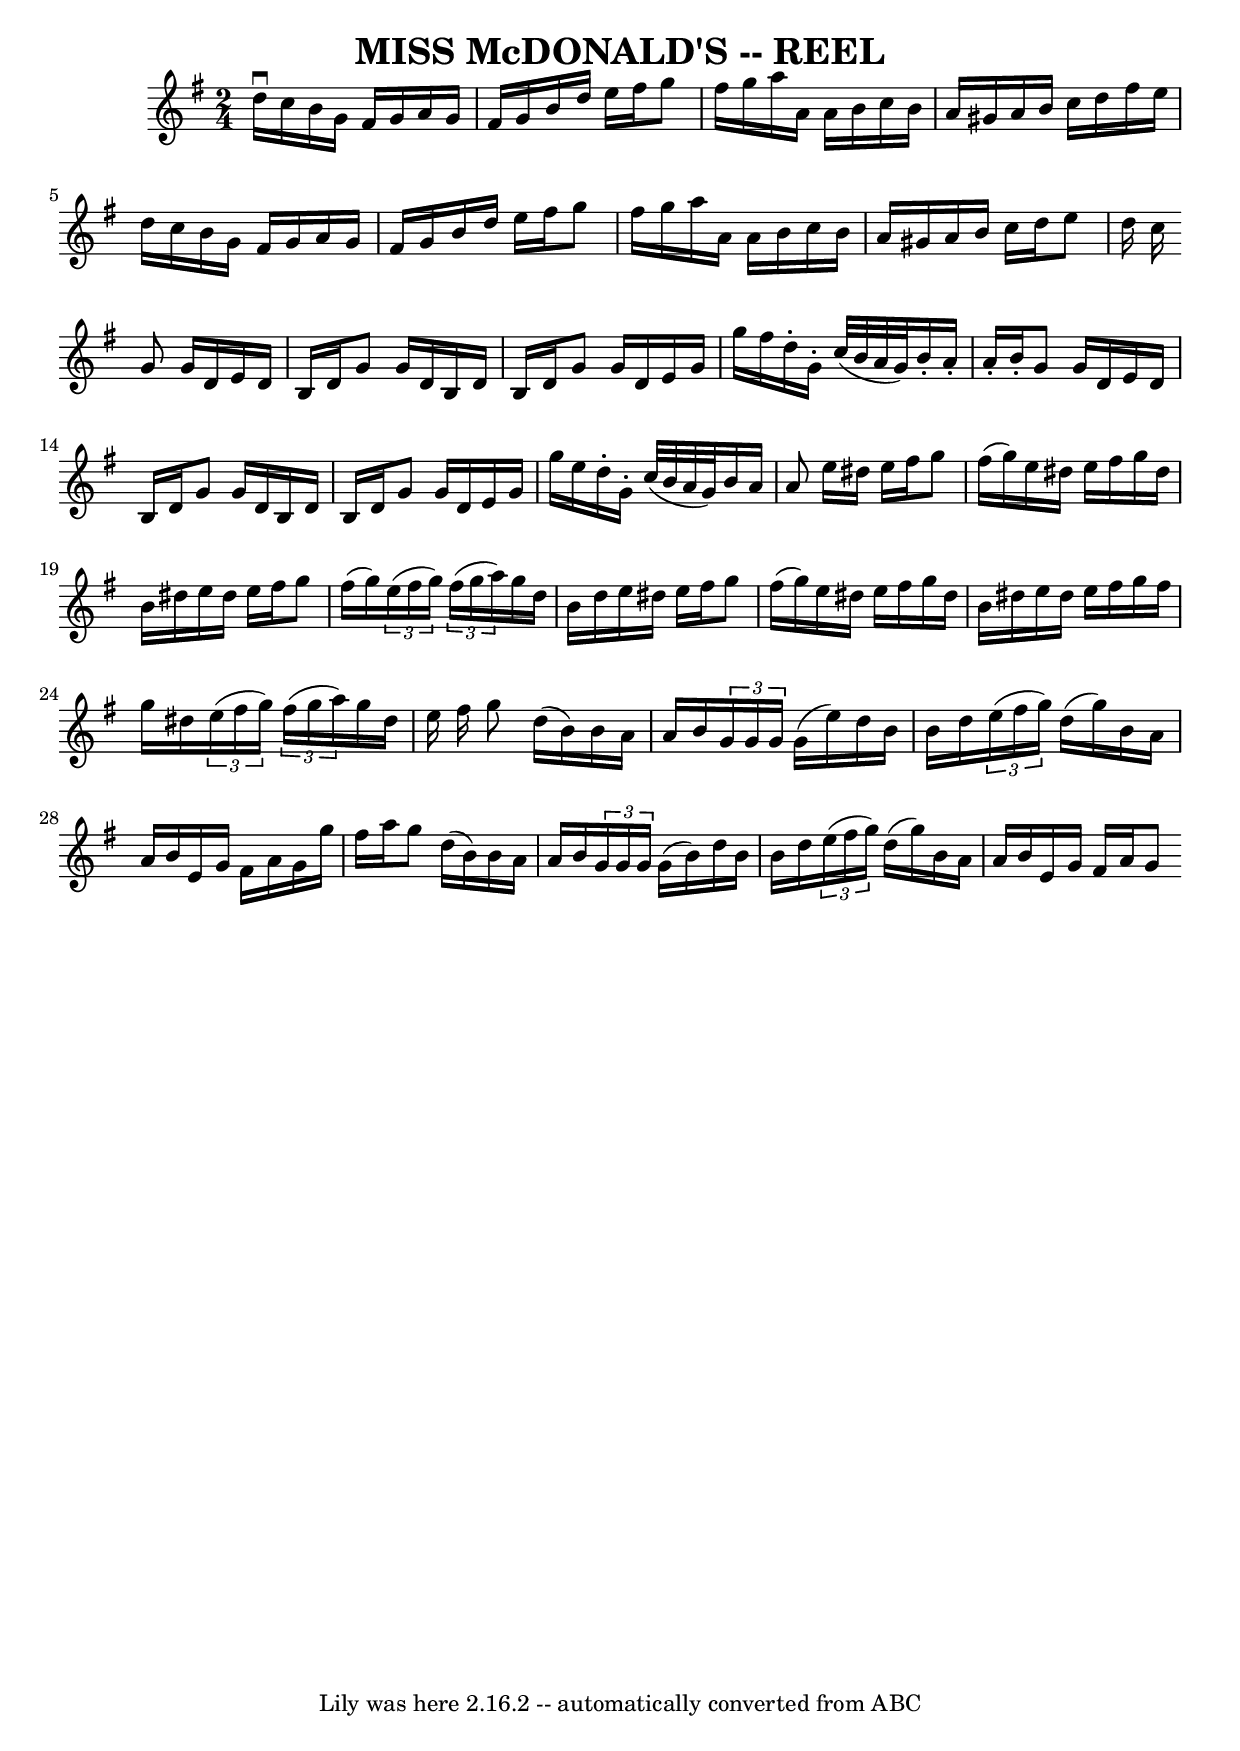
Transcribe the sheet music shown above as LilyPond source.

\version "2.16.2"
\include "Mammoth.ily"
\header {
  %% book = "Ryan's Mammoth Collection of Fiddle Tunes"
 crossRefNumber = "1"
 footnotes = ""
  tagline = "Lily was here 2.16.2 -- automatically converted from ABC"
  title = "MISS McDONALD'S -- REEL"

}
voicedefault =  {


  \time 2/4 
  \key g \major d''16^\downbow c''16         |
 b'16 g'16 fs'16 g'16 a'16 g'16 fs'16 g'16     |
 b'16 d''16 e''16 fs''16 g''8 fs''16 g''16     |
 a''16 a'16 a'16 b'16 c''16 b'16 a'16 gs'16     |
 a'16 b'16 c''16 d''16 fs''16 e''16 d''16 c''16         |
 b'16 g'16 fs'16 g'16 a'16 g'16 fs'16 g'16     |
 b'16 d''16 e''16 fs''16 g''8 fs''16 g''16     |
 a''16 a'16 a'16 b'16 c''16 b'16 a'16 gs'16     |
 a'16 b'16 c''16 d''16 e''8 d''16 c''16    \bar " |." g'8 g'16 d'16 e'16 d'16 b16 d'16     |
 g'8 g'16 d'16 b16 d'16 b16 d'16     |
 g'8 g'16 d'16 e'16 g'16 g''16 fs''16     |
 d''16-. g'16-. c''32 (b'32 a'32 g'32) b'16-. a'16-. a'16-. b'16-.        |
 g'8 g'16 d'16 e'16 d'16 b16 d'16     |
 g'8 g'16 d'16 b16 d'16 b16 d'16     |
 g'8 g'16 d'16 e'16 g'16 g''16 e''16     |
 d''16-. g'16-. c''32 (b'32 a'32 g'32) b'16 a'16 a'8    \bar " |." e''16 ds''16 e''16 fs''16 g''8 fs''16 (g''16)    |
 e''16 ds''16 e''16 fs''16 g''16 ds''16 b'16 ds''16     |
 e''16 ds''16 e''16 fs''16 g''8 fs''16 (g''16)    |
  \times 2/3 { e''16 (
	 fs''16 g''16) 
	     }   \times 2/3 { fs''16 (g''16 a''16) 
			    } g''16 d''16 b'16 d''16         |
 e''16 ds''16 e''16 fs''16 g''8 fs''16 (g''16)    |
 e''16 ds''16 e''16 fs''16 g''16 ds''16 b'16 ds''16     |
 e''16    
 ds''16 e''16 fs''16 g''16 fs''16 g''16 ds''16    
  \times 2/3 { e''16 (fs''16 g''16) 
	     }   \times 2/3 { fs''16 (
			 g''16 a''16)  			    } g''16 ds''16 e''16 fs''16    \bar " |." g''8 d''16 (b'16) b'16 a'16 a'16 b'16     |
  
  \times 2/3 { g'16 g'16 g'16  
	     } g'16 (e''16) d''16 b'16 b'16 d''16     |
  \times 2/3 { e''16 (fs''16 g''16) 
	     } d''16 (g''16) b'16 a'16 a'16 b'16     |
 e'16 g'16 fs'16 a'16 g'16 g''16 fs''16 a''16         |
 g''8 d''16 (b'16) b'16 a'16 a'16 b'16     |
  \times 2/3 {   
 g'16 g'16 g'16     } g'16 (b'16) d''16 b'16 b'16 d''16      |
  \times 2/3 { e''16 (fs''16 g''16)  	     } d''16 (g''16) b'16 a'16 a'16 b'16     |
 e'16 g'16 fs'16 a'16 g'8      \bar " |."   

}

\score{
  <<

    \context Staff="default"
    {
      \voicedefault 
      
    }

  >>
  \layout {
    
  }
  \midi {
  }

}
